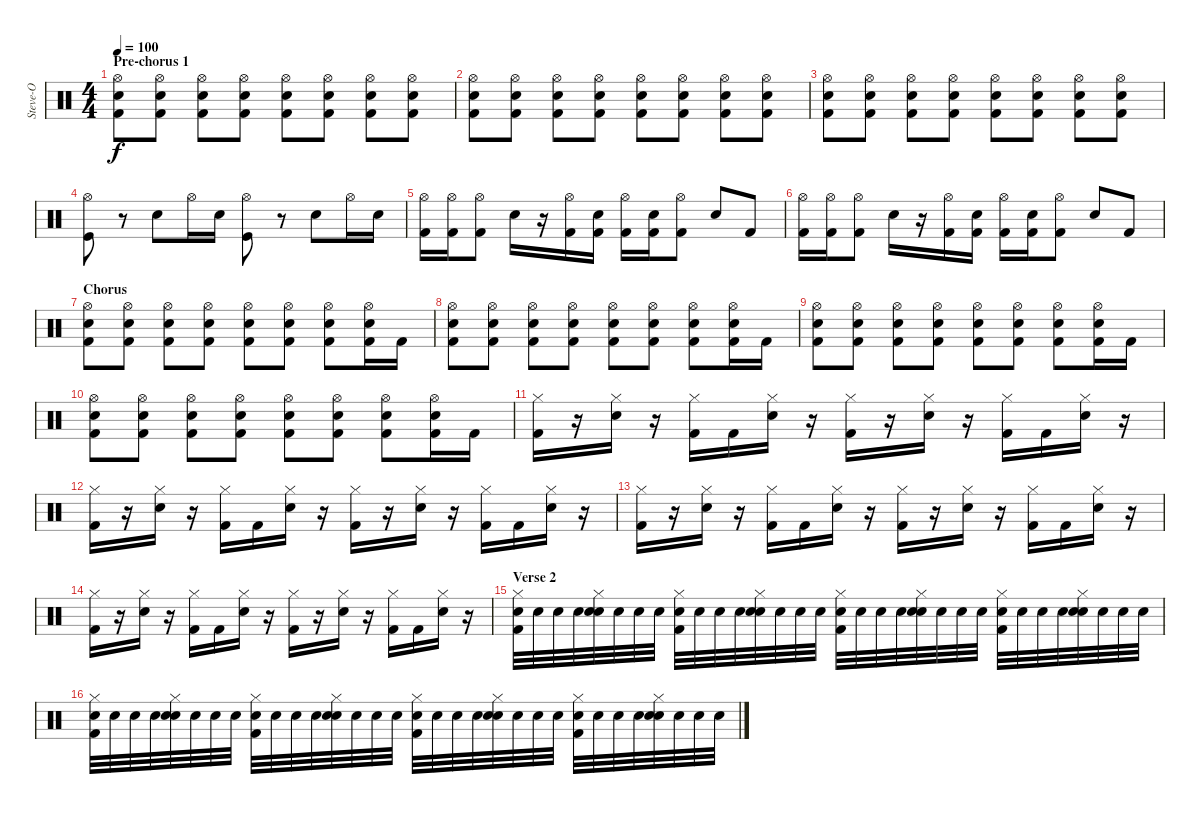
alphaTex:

\track ("Steve-O" "Steve-O") {instrument percussion}
\staff {score}
\articulation defaults
\ts (4 4)
\section ("" "Pre-chorus 1")
\tempo 100
\clef neutral
\ks c
("Hi-Hat (open)" "Electric Snare (hit)" "Kick (hit) 2").8{dy f} ("Hi-Hat (open)" "Electric Snare (hit)" "Kick (hit) 2").8 ("Hi-Hat (open)" "Electric Snare (hit)" "Kick (hit) 2").8 ("Hi-Hat (open)" "Electric Snare (hit)" "Kick (hit) 2").8 ("Hi-Hat (open)" "Electric Snare (hit)" "Kick (hit) 2").8 ("Hi-Hat (open)" "Electric Snare (hit)" "Kick (hit) 2").8 ("Hi-Hat (open)" "Electric Snare (hit)" "Kick (hit) 2").8 ("Hi-Hat (open)" "Electric Snare (hit)" "Kick (hit) 2").8 |
("Hi-Hat (open)" "Electric Snare (hit)" "Kick (hit) 2").8 ("Hi-Hat (open)" "Electric Snare (hit)" "Kick (hit) 2").8 ("Hi-Hat (open)" "Electric Snare (hit)" "Kick (hit) 2").8 ("Hi-Hat (open)" "Electric Snare (hit)" "Kick (hit) 2").8 ("Hi-Hat (open)" "Electric Snare (hit)" "Kick (hit) 2").8 ("Hi-Hat (open)" "Electric Snare (hit)" "Kick (hit) 2").8 ("Hi-Hat (open)" "Electric Snare (hit)" "Kick (hit) 2").8 ("Hi-Hat (open)" "Electric Snare (hit)" "Kick (hit) 2").8 |
("Hi-Hat (open)" "Electric Snare (hit)" "Kick (hit) 2").8 ("Hi-Hat (open)" "Electric Snare (hit)" "Kick (hit) 2").8 ("Hi-Hat (open)" "Electric Snare (hit)" "Kick (hit) 2").8 ("Hi-Hat (open)" "Electric Snare (hit)" "Kick (hit) 2").8 ("Hi-Hat (open)" "Electric Snare (hit)" "Kick (hit) 2").8 ("Hi-Hat (open)" "Electric Snare (hit)" "Kick (hit) 2").8 ("Hi-Hat (open)" "Electric Snare (hit)" "Kick (hit) 2").8 ("Hi-Hat (open)" "Electric Snare (hit)" "Kick (hit) 2").8 |
("Hi-Hat (open)" "Kick (hit)").8 r.8 "Electric Snare (hit)".8 "Hi-Hat (open)".16 "Electric Snare (hit)".16 ("Hi-Hat (open)" "Kick (hit)").8 r.8 "Electric Snare (hit)".8 "Hi-Hat (open)".16 "Electric Snare (hit)".16 |
("Hi-Hat (open)" "Kick (hit) 2").16 ("Hi-Hat (open)" "Kick (hit) 2").16 ("Hi-Hat (open)" "Kick (hit) 2").8 "Electric Snare (hit)".16 r.16 ("Hi-Hat (open)" "Kick (hit) 2").16 ("Electric Snare (hit)" "Kick (hit) 2").16 ("Hi-Hat (open)" "Kick (hit) 2").16 ("Electric Snare (hit)" "Kick (hit) 2").16 ("Hi-Hat (open)" "Kick (hit) 2").8 "Electric Snare (hit)".8 "Kick (hit) 2".8 |
("Hi-Hat (open)" "Kick (hit) 2").16 ("Hi-Hat (open)" "Kick (hit) 2").16 ("Hi-Hat (open)" "Kick (hit) 2").8 "Electric Snare (hit)".16 r.16 ("Hi-Hat (open)" "Kick (hit) 2").16 ("Electric Snare (hit)" "Kick (hit) 2").16 ("Hi-Hat (open)" "Kick (hit) 2").16 ("Electric Snare (hit)" "Kick (hit) 2").16 ("Hi-Hat (open)" "Kick (hit) 2").8 "Electric Snare (hit)".8 "Kick (hit) 2".8 |
\section ("" "Chorus")
("Hi-Hat (open)" "Electric Snare (hit)" "Kick (hit) 2").8 ("Hi-Hat (open)" "Electric Snare (hit)" "Kick (hit) 2").8 ("Hi-Hat (open)" "Electric Snare (hit)" "Kick (hit) 2").8 ("Hi-Hat (open)" "Electric Snare (hit)" "Kick (hit) 2").8 ("Hi-Hat (open)" "Electric Snare (hit)" "Kick (hit) 2").8 ("Hi-Hat (open)" "Electric Snare (hit)" "Kick (hit) 2").8 ("Hi-Hat (open)" "Electric Snare (hit)" "Kick (hit) 2").8 ("Hi-Hat (open)" "Electric Snare (hit)" "Kick (hit) 2").16 "Kick (hit) 2".16 |
("Hi-Hat (open)" "Electric Snare (hit)" "Kick (hit) 2").8 ("Hi-Hat (open)" "Electric Snare (hit)" "Kick (hit) 2").8 ("Hi-Hat (open)" "Electric Snare (hit)" "Kick (hit) 2").8 ("Hi-Hat (open)" "Electric Snare (hit)" "Kick (hit) 2").8 ("Hi-Hat (open)" "Electric Snare (hit)" "Kick (hit) 2").8 ("Hi-Hat (open)" "Electric Snare (hit)" "Kick (hit) 2").8 ("Hi-Hat (open)" "Electric Snare (hit)" "Kick (hit) 2").8 ("Hi-Hat (open)" "Electric Snare (hit)" "Kick (hit) 2").16 "Kick (hit) 2".16 |
("Hi-Hat (open)" "Electric Snare (hit)" "Kick (hit) 2").8 ("Hi-Hat (open)" "Electric Snare (hit)" "Kick (hit) 2").8 ("Hi-Hat (open)" "Electric Snare (hit)" "Kick (hit) 2").8 ("Hi-Hat (open)" "Electric Snare (hit)" "Kick (hit) 2").8 ("Hi-Hat (open)" "Electric Snare (hit)" "Kick (hit) 2").8 ("Hi-Hat (open)" "Electric Snare (hit)" "Kick (hit) 2").8 ("Hi-Hat (open)" "Electric Snare (hit)" "Kick (hit) 2").8 ("Hi-Hat (open)" "Electric Snare (hit)" "Kick (hit) 2").16 "Kick (hit) 2".16 |
("Hi-Hat (open)" "Electric Snare (hit)" "Kick (hit) 2").8 ("Hi-Hat (open)" "Electric Snare (hit)" "Kick (hit) 2").8 ("Hi-Hat (open)" "Electric Snare (hit)" "Kick (hit) 2").8 ("Hi-Hat (open)" "Electric Snare (hit)" "Kick (hit) 2").8 ("Hi-Hat (open)" "Electric Snare (hit)" "Kick (hit) 2").8 ("Hi-Hat (open)" "Electric Snare (hit)" "Kick (hit) 2").8 ("Hi-Hat (open)" "Electric Snare (hit)" "Kick (hit) 2").8 ("Hi-Hat (open)" "Electric Snare (hit)" "Kick (hit) 2").16 "Kick (hit) 2".16 |
("Hi-Hat (closed)" "Kick (hit) 2").16 r.16 ("Hi-Hat (closed)" "Electric Snare (hit)").16 r.16 ("Hi-Hat (closed)" "Kick (hit) 2").16 "Kick (hit) 2".16 ("Hi-Hat (closed)" "Electric Snare (hit)").16 r.16 ("Hi-Hat (closed)" "Kick (hit) 2").16 r.16 ("Hi-Hat (closed)" "Electric Snare (hit)").16 r.16 ("Hi-Hat (closed)" "Kick (hit) 2").16 "Kick (hit) 2".16 ("Hi-Hat (closed)" "Electric Snare (hit)").16 r.16 |
("Hi-Hat (closed)" "Kick (hit) 2").16 r.16 ("Hi-Hat (closed)" "Electric Snare (hit)").16 r.16 ("Hi-Hat (closed)" "Kick (hit) 2").16 "Kick (hit) 2".16 ("Hi-Hat (closed)" "Electric Snare (hit)").16 r.16 ("Hi-Hat (closed)" "Kick (hit) 2").16 r.16 ("Hi-Hat (closed)" "Electric Snare (hit)").16 r.16 ("Hi-Hat (closed)" "Kick (hit) 2").16 "Kick (hit) 2".16 ("Hi-Hat (closed)" "Electric Snare (hit)").16 r.16 |
("Hi-Hat (closed)" "Kick (hit) 2").16 r.16 ("Hi-Hat (closed)" "Electric Snare (hit)").16 r.16 ("Hi-Hat (closed)" "Kick (hit) 2").16 "Kick (hit) 2".16 ("Hi-Hat (closed)" "Electric Snare (hit)").16 r.16 ("Hi-Hat (closed)" "Kick (hit) 2").16 r.16 ("Hi-Hat (closed)" "Electric Snare (hit)").16 r.16 ("Hi-Hat (closed)" "Kick (hit) 2").16 "Kick (hit) 2".16 ("Hi-Hat (closed)" "Electric Snare (hit)").16 r.16 |
("Hi-Hat (closed)" "Kick (hit) 2").16 r.16 ("Hi-Hat (closed)" "Electric Snare (hit)").16 r.16 ("Hi-Hat (closed)" "Kick (hit) 2").16 "Kick (hit) 2".16 ("Hi-Hat (closed)" "Electric Snare (hit)").16 r.16 ("Hi-Hat (closed)" "Kick (hit) 2").16 r.16 ("Hi-Hat (closed)" "Electric Snare (hit)").16 r.16 ("Hi-Hat (closed)" "Kick (hit) 2").16 "Kick (hit) 2".16 ("Hi-Hat (closed)" "Electric Snare (hit)").16 r.16 |
\section ("" "Verse 2")
("Hi-Hat (closed)" "Electric Snare (hit)" "Kick (hit) 2").32 "Electric Snare (hit)".32 "Electric Snare (hit)".32 "Electric Snare (hit)".32 ("Snare (hit) 2" "Hi-Hat (closed)" "Electric Snare (hit)").32 "Electric Snare (hit)".32 "Electric Snare (hit)".32 "Electric Snare (hit)".32 ("Hi-Hat (closed)" "Electric Snare (hit)" "Kick (hit) 2").32 "Electric Snare (hit)".32 "Electric Snare (hit)".32 "Electric Snare (hit)".32 ("Snare (hit) 2" "Hi-Hat (closed)" "Electric Snare (hit)").32 "Electric Snare (hit)".32 "Electric Snare (hit)".32 "Electric Snare (hit)".32 ("Hi-Hat (closed)" "Electric Snare (hit)" "Kick (hit) 2").32 "Electric Snare (hit)".32 "Electric Snare (hit)".32 "Electric Snare (hit)".32 ("Snare (hit) 2" "Hi-Hat (closed)" "Electric Snare (hit)").32 "Electric Snare (hit)".32 "Electric Snare (hit)".32 "Electric Snare (hit)".32 ("Hi-Hat (closed)" "Electric Snare (hit)" "Kick (hit) 2").32 "Electric Snare (hit)".32 "Electric Snare (hit)".32 "Electric Snare (hit)".32 ("Snare (hit) 2" "Hi-Hat (closed)" "Electric Snare (hit)").32 "Electric Snare (hit)".32 "Electric Snare (hit)".32 "Electric Snare (hit)".32 |
("Hi-Hat (closed)" "Electric Snare (hit)" "Kick (hit) 2").32 "Electric Snare (hit)".32 "Electric Snare (hit)".32 "Electric Snare (hit)".32 ("Snare (hit) 2" "Hi-Hat (closed)" "Electric Snare (hit)").32 "Electric Snare (hit)".32 "Electric Snare (hit)".32 "Electric Snare (hit)".32 ("Hi-Hat (closed)" "Electric Snare (hit)" "Kick (hit) 2").32 "Electric Snare (hit)".32 "Electric Snare (hit)".32 "Electric Snare (hit)".32 ("Snare (hit) 2" "Hi-Hat (closed)" "Electric Snare (hit)").32 "Electric Snare (hit)".32 "Electric Snare (hit)".32 "Electric Snare (hit)".32 ("Hi-Hat (closed)" "Electric Snare (hit)" "Kick (hit) 2").32 "Electric Snare (hit)".32 "Electric Snare (hit)".32 "Electric Snare (hit)".32 ("Snare (hit) 2" "Hi-Hat (closed)" "Electric Snare (hit)").32 "Electric Snare (hit)".32 "Electric Snare (hit)".32 "Electric Snare (hit)".32 ("Hi-Hat (closed)" "Electric Snare (hit)" "Kick (hit) 2").32 "Electric Snare (hit)".32 "Electric Snare (hit)".32 "Electric Snare (hit)".32 ("Snare (hit) 2" "Hi-Hat (closed)" "Electric Snare (hit)").32 "Electric Snare (hit)".32 "Electric Snare (hit)".32 "Electric Snare (hit)".32
